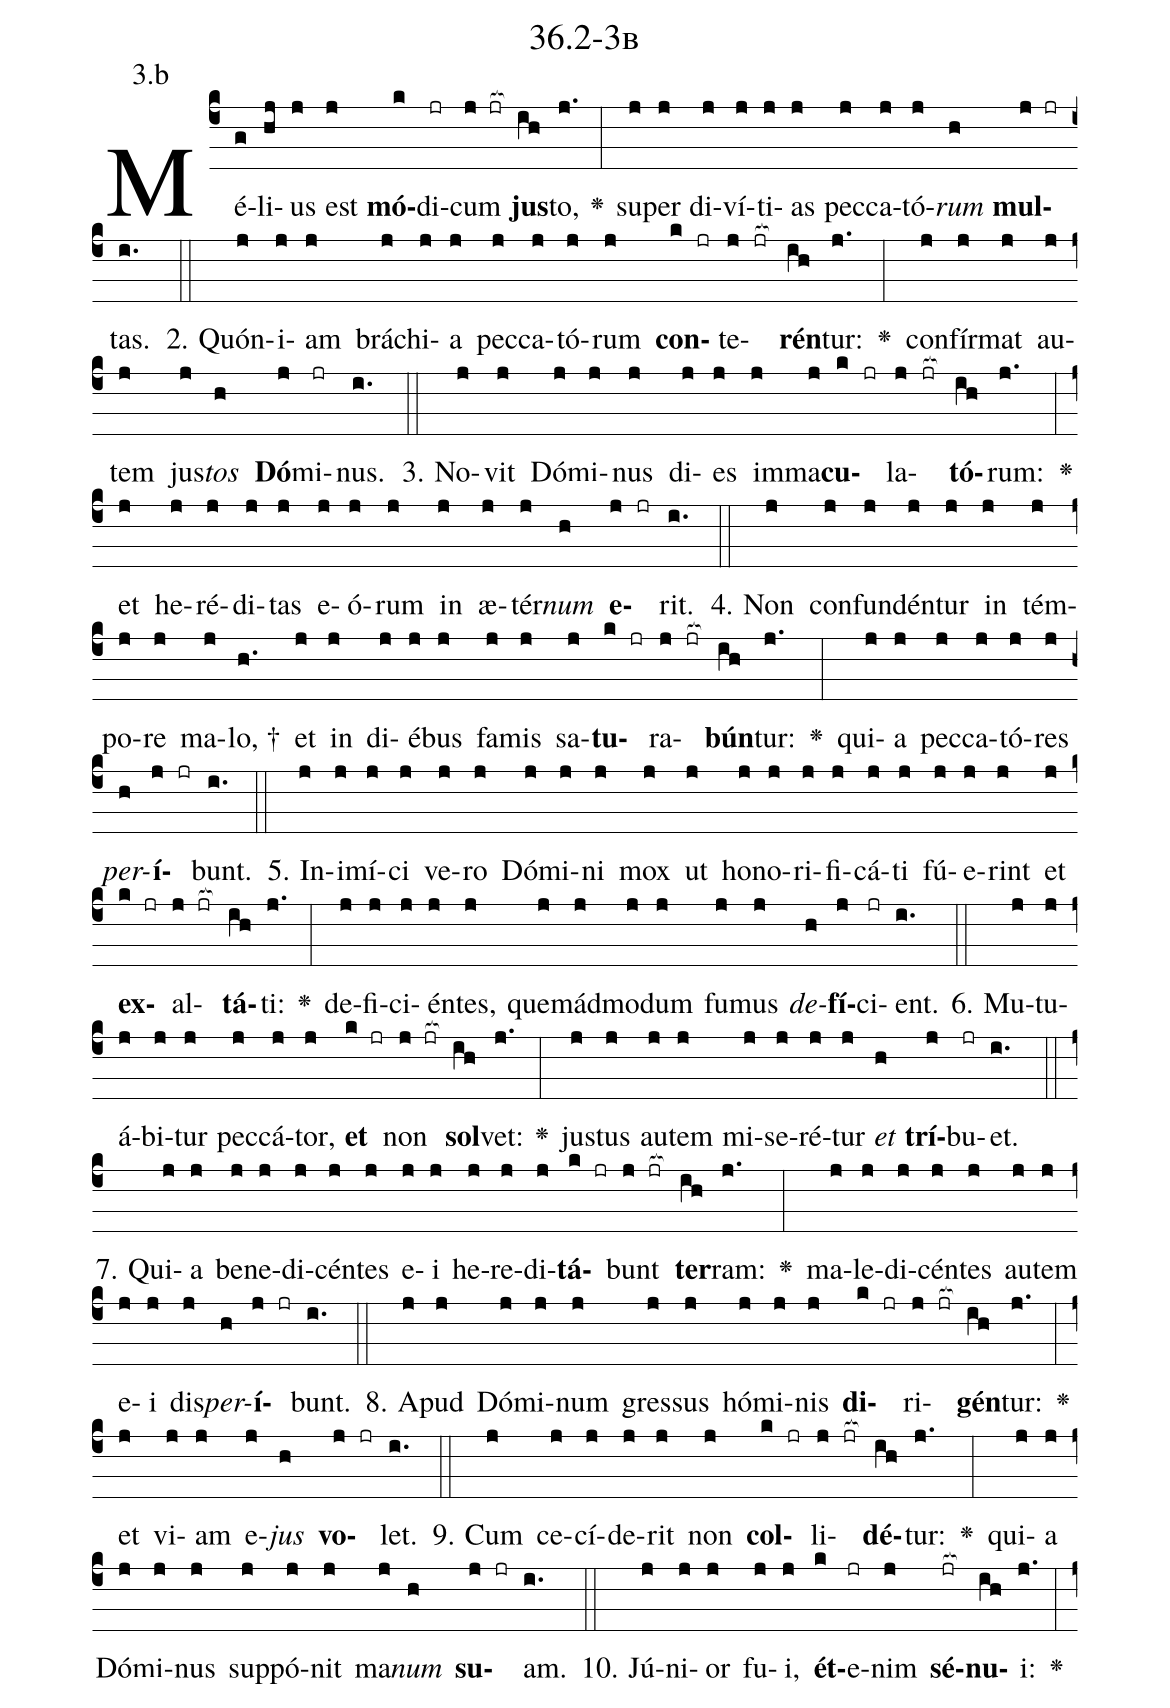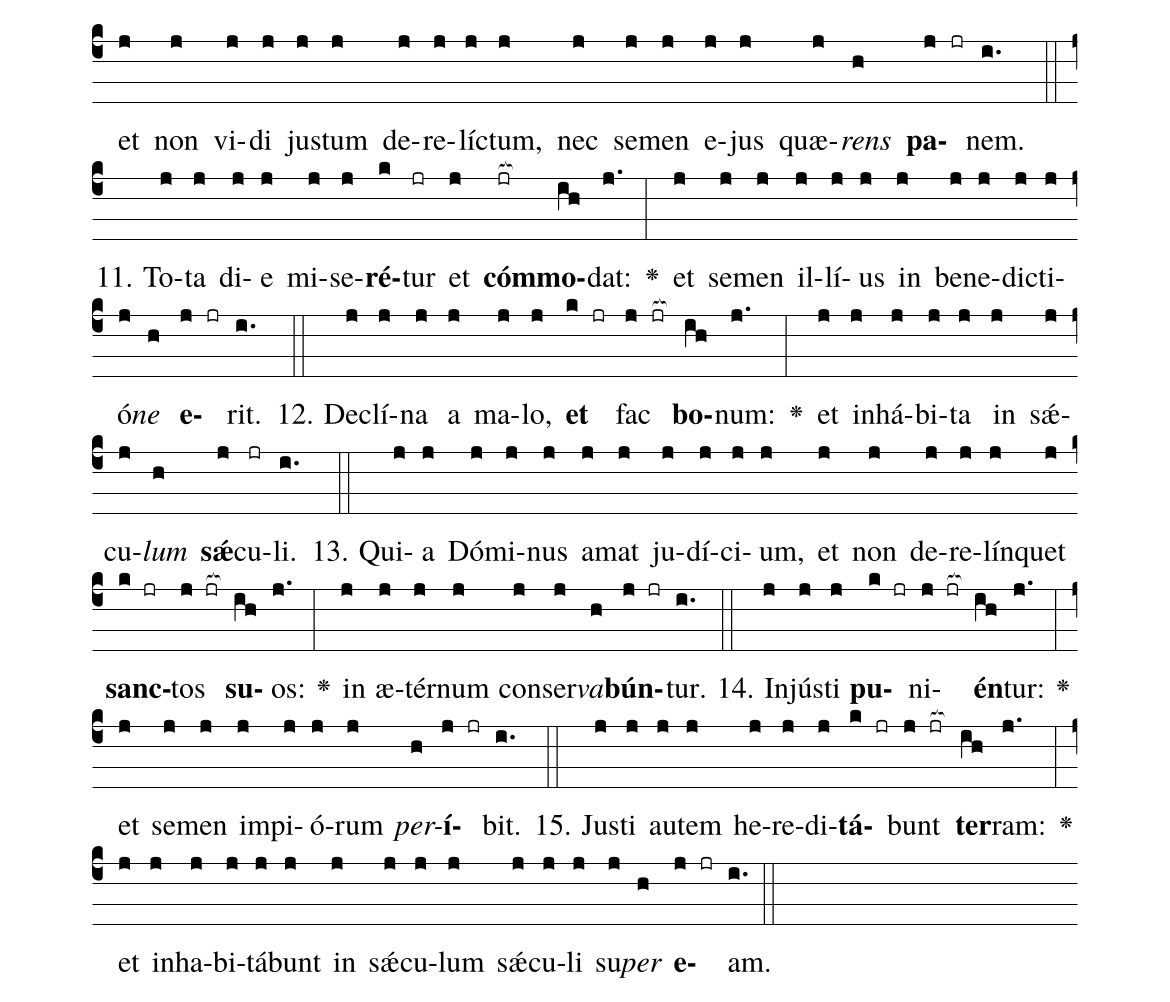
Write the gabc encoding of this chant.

name: 36.2-3b;
annotation: 3.b;
%%
(c4)Mé(g)li(hj)us(j) est(j) <b>mó</b>(k)di(jr)cum(j jr[ocb:1{]) <b>jus</b>(ih[ocb:0}])to,(j.) <v>\greheightstar</v>(:) su(j)per(j) di(j)ví(j)ti(j)as(j) pec(j)ca(j)tó(j)<i>rum</i>(h) <b>mul</b>(j jr)tas.(i.) (::)
2. Quón(j)i(j)am(j) brá(j)chi(j)a(j) pec(j)ca(j)tó(j)rum(j) <b>con</b>(k jr)te(j jr[ocb:1{])<b>rén</b>(ih[ocb:0}])tur:(j.) <v>\greheightstar</v>(:) con(j)fír(j)mat(j) au(j)tem(j) jus(j)<i>tos</i>(h) <b>Dó</b>(j)mi(jr)nus.(i.) (::)
3. No(j)vit(j) Dó(j)mi(j)nus(j) di(j)es(j) im(j)ma(j)<b>cu</b>(k jr)la(j jr[ocb:1{])<b>tó</b>(ih[ocb:0}])rum:(j.) <v>\greheightstar</v>(:) et(j) he(j)ré(j)di(j)tas(j) e(j)ó(j)rum(j) in(j) æ(j)tér(j)<i>num</i>(h) <b>e</b>(j jr)rit.(i.) (::)
4. Non(j) con(j)fun(j)dén(j)tur(j) in(j) tém(j)po(j)re(j) ma(j)lo, †(h.) et(j) in(j) di(j)é(j)bus(j) fa(j)mis(j) sa(j)<b>tu</b>(k jr)ra(j jr[ocb:1{])<b>bún</b>(ih[ocb:0}])tur:(j.) <v>\greheightstar</v>(:) qui(j)a(j) pec(j)ca(j)tó(j)res(j) <i>per</i>(h)<b>í</b>(j jr)bunt.(i.) (::)
5. In(j)i(j)mí(j)ci(j) ve(j)ro(j) Dó(j)mi(j)ni(j) mox(j) ut(j) ho(j)no(j)ri(j)fi(j)cá(j)ti(j) fú(j)e(j)rint(j) et(j) <b>ex</b>(k jr)al(j jr[ocb:1{])<b>tá</b>(ih[ocb:0}])ti:(j.) <v>\greheightstar</v>(:) de(j)fi(j)ci(j)én(j)tes,(j) quem(j)ád(j)mo(j)dum(j) fu(j)mus(j) <i>de</i>(h)<b>fí</b>(j)ci(jr)ent.(i.) (::)
6. Mu(j)tu(j)á(j)bi(j)tur(j) pec(j)cá(j)tor,(j) <b>et</b>(k jr) non(j jr[ocb:1{]) <b>sol</b>(ih[ocb:0}])vet:(j.) <v>\greheightstar</v>(:) jus(j)tus(j) au(j)tem(j) mi(j)se(j)ré(j)tur(j) <i>et</i>(h) <b>trí</b>(j)bu(jr)et.(i.) (::)
7. Qui(j)a(j) be(j)ne(j)di(j)cén(j)tes(j) e(j)i(j) he(j)re(j)di(j)<b>tá</b>(k jr)bunt(j jr[ocb:1{]) <b>ter</b>(ih[ocb:0}])ram:(j.) <v>\greheightstar</v>(:) ma(j)le(j)di(j)cén(j)tes(j) au(j)tem(j) e(j)i(j) dis(j)<i>per</i>(h)<b>í</b>(j jr)bunt.(i.) (::)
8. A(j)pud(j) Dó(j)mi(j)num(j) gres(j)sus(j) hó(j)mi(j)nis(j) <b>di</b>(k jr)ri(j jr[ocb:1{])<b>gén</b>(ih[ocb:0}])tur:(j.) <v>\greheightstar</v>(:) et(j) vi(j)am(j) e(j)<i>jus</i>(h) <b>vo</b>(j jr)let.(i.) (::)
9. Cum(j) ce(j)cí(j)de(j)rit(j) non(j) <b>col</b>(k jr)li(j jr[ocb:1{])<b>dé</b>(ih[ocb:0}])tur:(j.) <v>\greheightstar</v>(:) qui(j)a(j) Dó(j)mi(j)nus(j) sup(j)pó(j)nit(j) ma(j)<i>num</i>(h) <b>su</b>(j jr)am.(i.) (::)
10. Jú(j)ni(j)or(j) fu(j)i,(j) <b>ét</b>(k)e(jr)nim(j) <b>sé</b>(jr[ocb:1{])<b>nu</b>(ih[ocb:0}])i:(j.) <v>\greheightstar</v>(:) et(j) non(j) vi(j)di(j) jus(j)tum(j) de(j)re(j)líc(j)tum,(j) nec(j) se(j)men(j) e(j)jus(j) quæ(j)<i>rens</i>(h) <b>pa</b>(j jr)nem.(i.) (::)
11. To(j)ta(j) di(j)e(j) mi(j)se(j)<b>ré</b>(k)tur(jr) et(j) <b>cóm</b>(jr[ocb:1{])<b>mo</b>(ih[ocb:0}])dat:(j.) <v>\greheightstar</v>(:) et(j) se(j)men(j) il(j)lí(j)us(j) in(j) be(j)ne(j)dic(j)ti(j)ó(j)<i>ne</i>(h) <b>e</b>(j jr)rit.(i.) (::)
12. De(j)clí(j)na(j) a(j) ma(j)lo,(j) <b>et</b>(k jr) fac(j jr[ocb:1{]) <b>bo</b>(ih[ocb:0}])num:(j.) <v>\greheightstar</v>(:) et(j) in(j)há(j)bi(j)ta(j) in(j) sǽ(j)cu(j)<i>lum</i>(h) <b>sǽ</b>(j)cu(jr)li.(i.) (::)
13. Qui(j)a(j) Dó(j)mi(j)nus(j) a(j)mat(j) ju(j)dí(j)ci(j)um,(j) et(j) non(j) de(j)re(j)lín(j)quet(j) <b>sanc</b>(k jr)tos(j jr[ocb:1{]) <b>su</b>(ih[ocb:0}])os:(j.) <v>\greheightstar</v>(:) in(j) æ(j)tér(j)num(j) con(j)ser(j)<i>va</i>(h)<b>bún</b>(j jr)tur.(i.) (::)
14. In(j)jús(j)ti(j) <b>pu</b>(k jr)ni(j jr[ocb:1{])<b>én</b>(ih[ocb:0}])tur:(j.) <v>\greheightstar</v>(:) et(j) se(j)men(j) im(j)pi(j)ó(j)rum(j) <i>per</i>(h)<b>í</b>(j jr)bit.(i.) (::)
15. Jus(j)ti(j) au(j)tem(j) he(j)re(j)di(j)<b>tá</b>(k jr)bunt(j jr[ocb:1{]) <b>ter</b>(ih[ocb:0}])ram:(j.) <v>\greheightstar</v>(:) et(j) in(j)ha(j)bi(j)tá(j)bunt(j) in(j) sǽ(j)cu(j)lum(j) sǽ(j)cu(j)li(j) su(j)<i>per</i>(h) <b>e</b>(j jr)am.(i.) (::)
